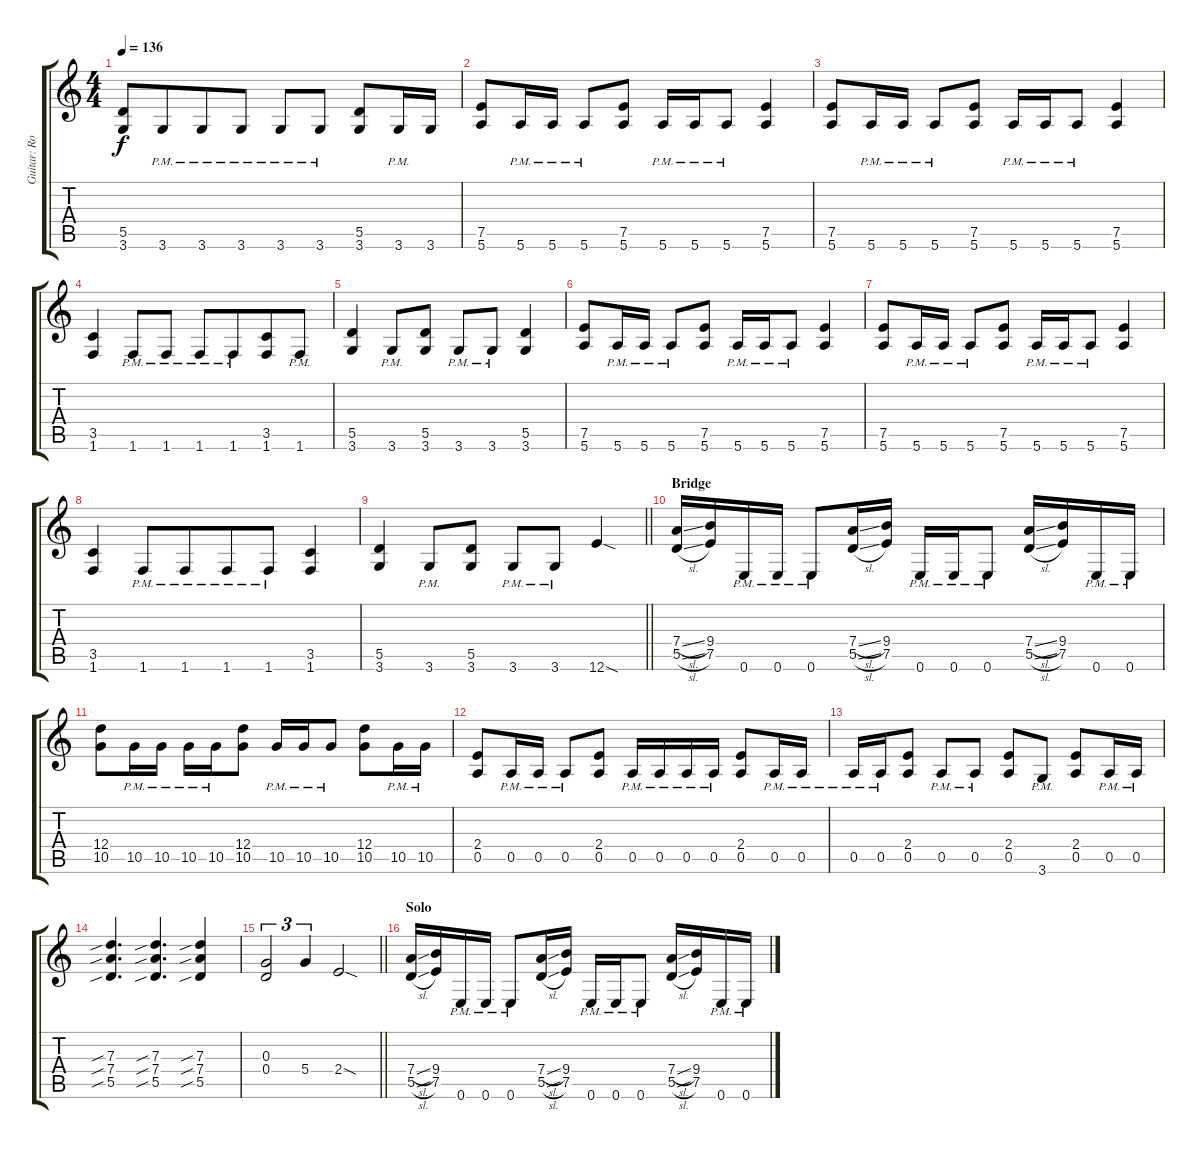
\track ("Guitar: Rob" "Guitar: Ro") {instrument distortionguitar}
\staff {score tabs}
\tuning (E4 B3 G3 D3 A2 E2) {hide}
\ts (4 4)
\tempo 136
\clef g2
\ks c
(5.5 3.6).8{dy f} 3.6{pm}.8{beam merge} 3.6{pm}.8 3.6{pm}.8 3.6{pm}.8{beam merge} 3.6{pm}.8 (5.5 3.6).8 3.6{pm}.16 3.6.16 |
(7.5 5.6).8 5.6{pm}.16 5.6{pm}.16 5.6{pm}.8 (7.5 5.6).8 5.6{pm}.16 5.6{pm}.16 5.6{pm}.8 (7.5 5.6).4 |
(7.5 5.6).8 5.6{pm}.16 5.6{pm}.16 5.6{pm}.8 (7.5 5.6).8 5.6{pm}.16 5.6{pm}.16 5.6{pm}.8 (7.5 5.6).4 |
(3.5 1.6).4 1.6{pm}.8 1.6{pm}.8 1.6{pm}.8 1.6{pm}.8{beam merge} (3.5 1.6).8 1.6{pm}.8 |
(5.5 3.6).4 3.6{pm}.8{beam merge} (5.5 3.6).8 3.6{pm}.8 3.6{pm}.8{beam merge} (5.5 3.6).4 |
(7.5 5.6).8 5.6{pm}.16 5.6{pm}.16 5.6{pm}.8 (7.5 5.6).8 5.6{pm}.16 5.6{pm}.16 5.6{pm}.8 (7.5 5.6).4 |
(7.5 5.6).8 5.6{pm}.16 5.6{pm}.16 5.6{pm}.8 (7.5 5.6).8 5.6{pm}.16 5.6{pm}.16 5.6{pm}.8 (7.5 5.6).4 |
(3.5 1.6).4 1.6{pm}.8 1.6{pm}.8{beam merge} 1.6{pm}.8 1.6{pm}.8 (3.5 1.6).4 |
\barLineRight lightlight
(5.5 3.6).4 3.6{pm}.8 (5.5 3.6).8 3.6{pm}.8 3.6{pm}.8 12.6{sod}.4 |
\section ("" "Bridge")
(7.4{sl} 5.5{sl}).16 (9.4 7.5).16 0.6{pm}.16 0.6{pm}.16 0.6{pm}.8 (7.4{sl} 5.5{sl}).16 (9.4 7.5).16 0.6{pm}.16 0.6{pm}.16 0.6{pm}.8 (7.4{sl} 5.5{sl}).16 (9.4 7.5).16 0.6{pm}.16 0.6{pm}.16 |
(12.4 10.5).8 10.5{pm}.16 10.5{pm}.16 10.5{pm}.16 10.5{pm}.16 (12.4 10.5).8 10.5{pm}.16 10.5{pm}.16 10.5{pm}.8 (12.4 10.5).8 10.5{pm}.16 10.5{pm}.16 |
(2.4 0.5).8 0.5{pm}.16 0.5{pm}.16 0.5{pm}.8 (2.4 0.5).8 0.5{pm}.16 0.5{pm}.16 0.5{pm}.16 0.5{pm}.16 (2.4 0.5).8 0.5{pm}.16 0.5{pm}.16 |
0.5{pm}.16 0.5{pm}.16 (2.4 0.5).8 0.5{pm}.8 0.5{pm}.8 (2.4 0.5).8 3.6{pm}.8 (2.4 0.5).8 0.5{pm}.16 0.5{pm}.16 |
(7.3{sib} 7.4{sib} 5.5{sib}).4{d} (7.3{sib} 7.4{sib} 5.5{sib}).4{d} (7.3{sib} 7.4{sib} 5.5{sib}).4 |
\barLineRight lightlight
(0.3 0.4).2{tu (3 2)} 5.4.4{tu (3 2)} 2.4{sod}.2 |
\section ("" "Solo")
(7.4{sl} 5.5{sl}).16 (9.4 7.5).16 0.6{pm}.16 0.6{pm}.16 0.6{pm}.8 (7.4{sl} 5.5{sl}).16 (9.4 7.5).16 0.6{pm}.16 0.6{pm}.16 0.6{pm}.8 (7.4{sl} 5.5{sl}).16 (9.4 7.5).16 0.6{pm}.16 0.6{pm}.16
